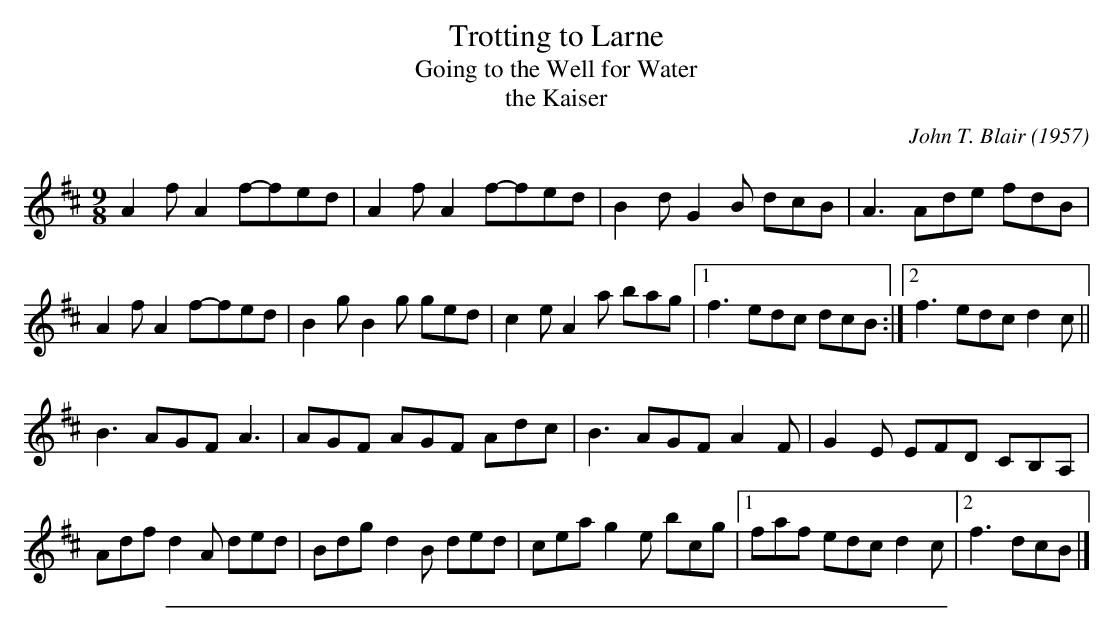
X:1
T: Trotting to Larne
T: Going to the Well for Water
T: the Kaiser
C:John T. Blair (1957)
M:9/8
L:1/8
K:D
A2f A2f-fed | A2f A2f-fed | B2d G2B dcB | A3 Ade fdB |
A2f A2f-fed | B2g B2g ged | c2e A2a bag |1 f3 edc dcB :|2 f3 edc d2c ||
B3 AGF A3 | AGF AGF Adc | B3 AGF A2F | G2E EFD CB,A, |
Adf d2A ded | Bdg d2B ded | cea g2e bcg |1 faf edc d2c |2 f3 dcB |]
